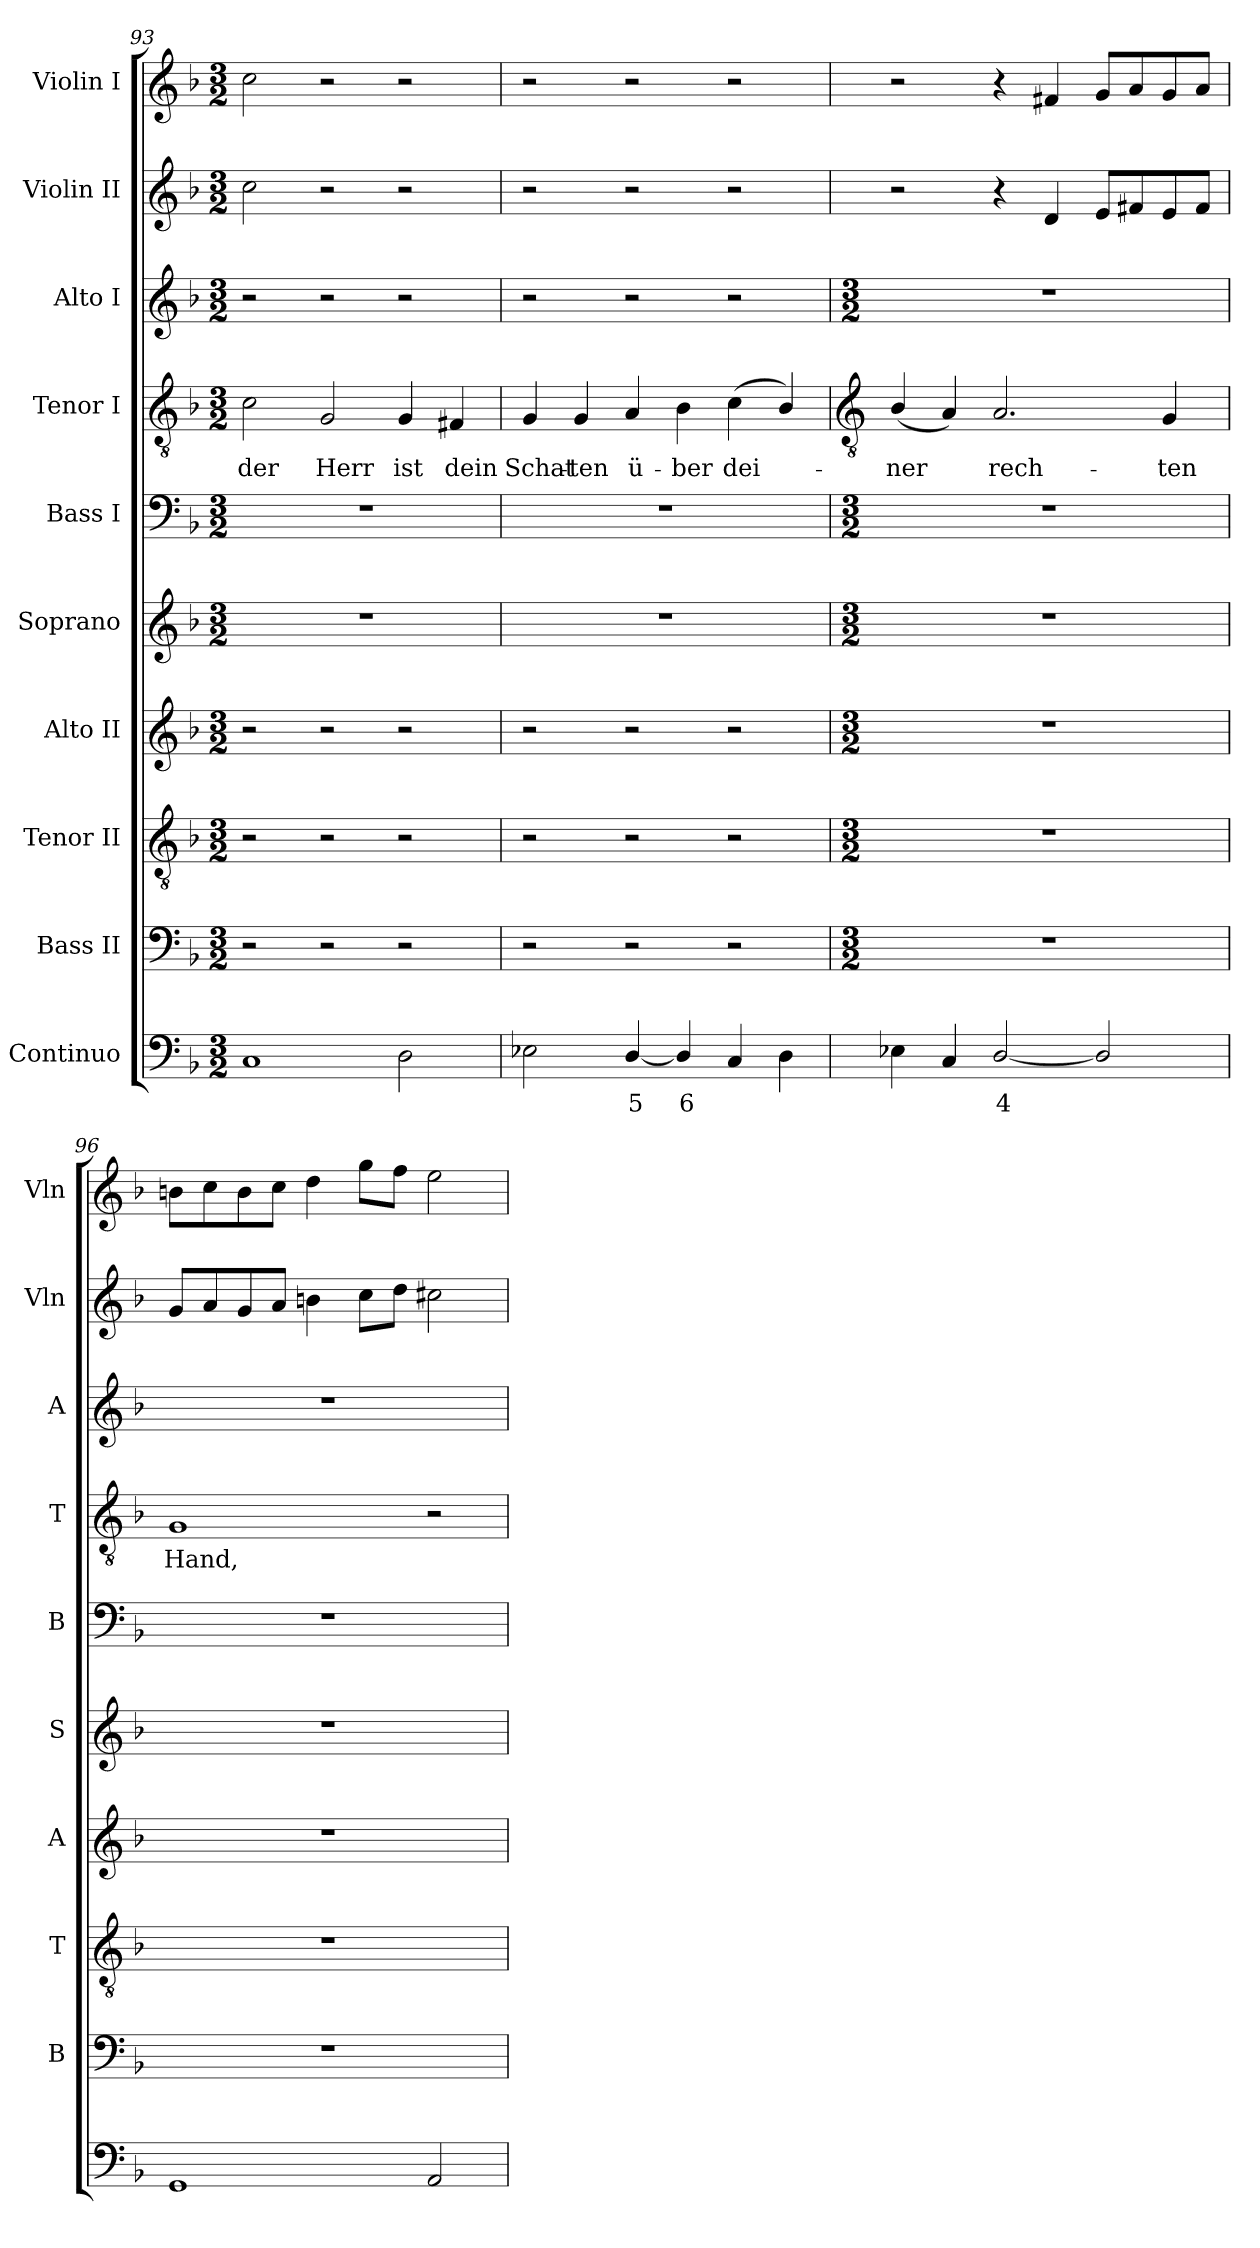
**kern	**text	**kern	**kern	**kern	**kern	**kern	**kern	**text	**kern	**kern	**kern
*part10	*part10	*part9	*part8	*part7	*part6	*part5	*part4	*part4	*part3	*part2	*part1
*staff10	*staff10	*staff9	*staff8	*staff7	*staff6	*staff5	*staff4	*staff4	*staff3	*staff2	*staff1
*I"Continuo	*	*I"Bass II	*I"Tenor II	*I"Alto II	*I"Soprano	*I"Bass I	*I"Tenor I	*	*I"Alto I	*I"Violin II	*I"Violin I
*	*	*I'B	*I'T	*I'A	*I'S	*I'B	*I'T	*	*I'A	*I'Vln	*I'Vln
*clefF4	*	*clefF4	*clefGv2	*clefG2	*clefG2	*clefF4	*clefGv2	*	*clefG2	*clefG2	*clefG2
*k[b-]	*	*k[b-]	*k[b-]	*k[b-]	*k[b-]	*k[b-]	*k[b-]	*	*k[b-]	*k[b-]	*k[b-]
*F:	*	*F:	*F:	*F:	*F:	*F:	*F:	*	*F:	*F:	*F:
*M3/2	*	*M3/2	*M3/2	*M3/2	*M3/2	*M3/2	*M3/2	*	*M3/2	*M3/2	*M3/2
=93	=93	=93	=93	=93	=93	=93	=93	=93	=93	=93	=93
!	!	!	!	!	!	!	!	!LO:LY:b	!	!	!
1C	.	2r	2r	2r	1.r	1.r	2c	der	2r	2cc	2cc
!	!	!	!	!	!	!	!	!LO:LY:b	!	!	!
.	.	2r	2r	2r	.	.	2G	Herr	2r	2r	2r
!	!	!	!	!	!	!	!	!LO:LY:b	!	!	!
2D	.	2r	2r	2r	.	.	4G	ist	2r	2r	2r
!	!	!	!	!	!	!	!	!LO:LY:b	!	!	!
.	.	.	.	.	.	.	4F#X	dein	.	.	.
=94	=94	=94	=94	=94	=94	=94	=94	=94	=94	=94	=94
!	!	!	!	!	!	!	!	!LO:LY:b	!	!	!
2E-X	.	2r	2r	2r	1.r	1.r	4G	Schat-	2r	2r	2r
!	!	!	!	!	!	!	!	!LO:LY:b	!	!	!
.	.	.	.	.	.	.	4G	-ten	.	.	.
!	!LO:LY:b	!	!	!	!	!	!	!LO:LY:b	!	!	!
[4D/	5	2r	2r	2r	.	.	4A	ü-	2r	2r	2r
!	!LO:LY:b	!	!	!	!	!	!	!LO:LY:b	!	!	!
4D/]	6	.	.	.	.	.	4B-	-ber	.	.	.
!	!	!	!	!	!	!	!	!LO:LY:b	!	!	!
4C	.	2r	2r	2r	.	.	(<4c	dei-	2r	2r	2r
4D	.	.	.	.	.	.	4B-/)	.	.	.	.
!!LO:LB:g=z
=95	=95	=95	=95	=95	=95	=95	=95	=95	=95	=95	=95
*	*	*	*	*	*	*	*clefGv2	*	*	*	*
*	*	*M3/2	*M3/2	*M3/2	*M3/2	*M3/2	*	*	*M3/2	*	*
!	!	!	!	!	!	!	!	!LO:LY:b	!	!	!
4E-X	.	1.r	1.r	1.r	1.r	1.r	(<4B-/	ner	1.r	2r	2r
4C	.	.	.	.	.	.	4A)	.	.	.	.
!	!LO:LY:b	!	!	!	!	!	!	!LO:LY:b	!	!	!
[2D/	4	.	.	.	.	.	2.A	rech-	.	4r	4r
.	.	.	.	.	.	.	.	.	.	4d	4f#X
2D/]	.	.	.	.	.	.	.	.	.	8eL	8gL
.	.	.	.	.	.	.	.	.	.	8f#X	8a
!	!	!	!	!	!	!	!	!LO:LY:b	!	!	!
.	.	.	.	.	.	.	4G	-ten	.	8e	8g
.	.	.	.	.	.	.	.	.	.	8f#J	8aJ
=96	=96	=96	=96	=96	=96	=96	=96	=96	=96	=96	=96
!	!	!	!	!	!	!	!	!LO:LY:b	!	!	!
1GG	.	1.r	1.r	1.r	1.r	1.r	1G	Hand,	1.r	8gL	8bnL
.	.	.	.	.	.	.	.	.	.	8a	8cc
.	.	.	.	.	.	.	.	.	.	8g	8b
.	.	.	.	.	.	.	.	.	.	8aJ	8ccJ
.	.	.	.	.	.	.	.	.	.	4bn	4dd
.	.	.	.	.	.	.	.	.	.	8ccL	8ggL
.	.	.	.	.	.	.	.	.	.	8ddJ	8ffJ
2AA	.	.	.	.	.	.	2r	.	.	2cc#X	2ee
=	=	=	=	=	=	=	=	=	=	=	=
*-	*-	*-	*-	*-	*-	*-	*-	*-	*-	*-	*-
